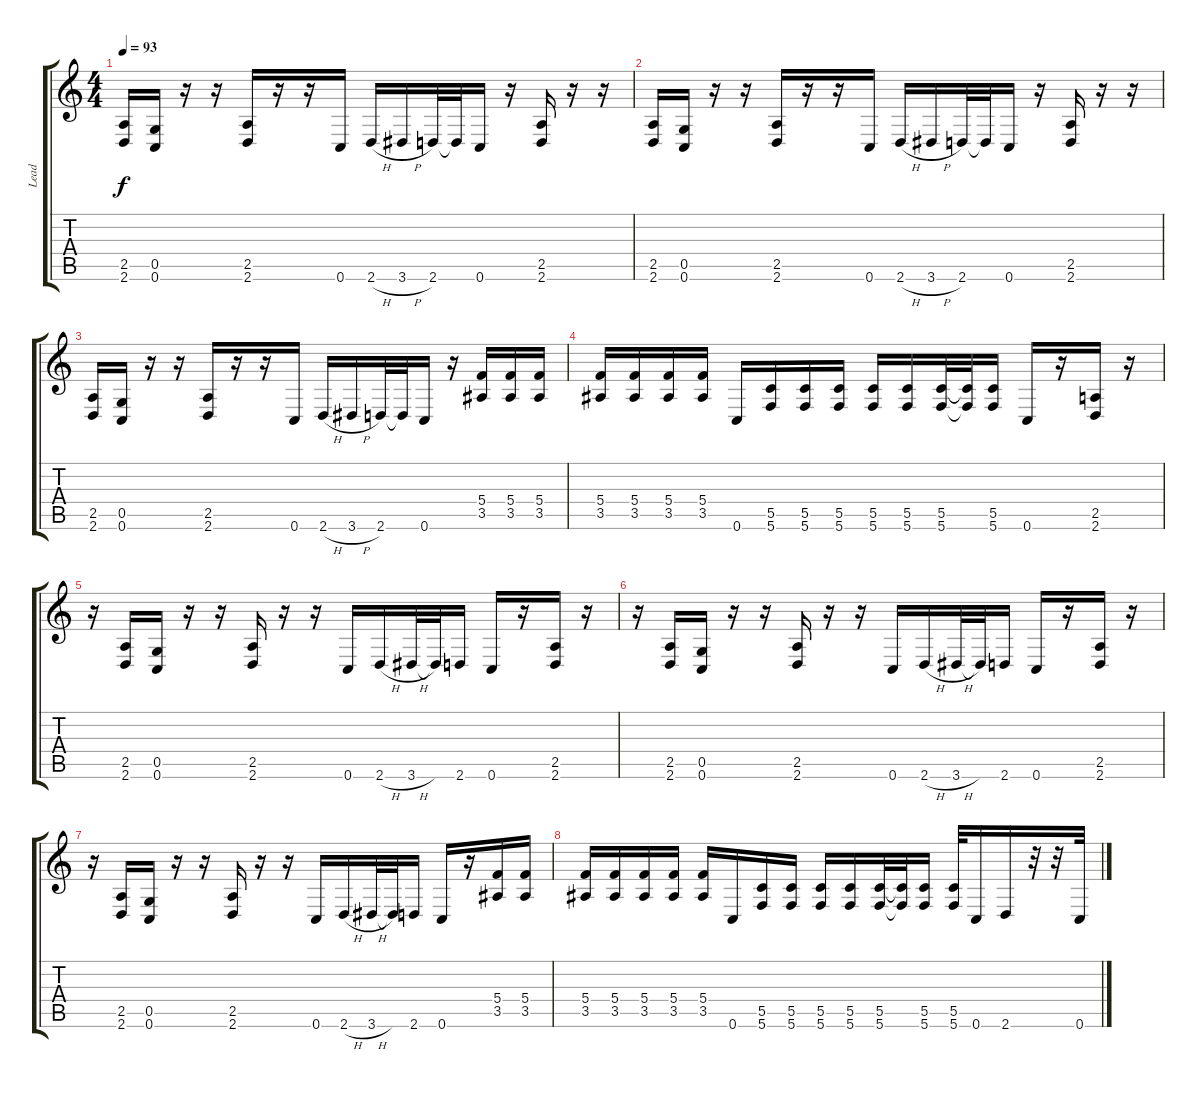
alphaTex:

\track ("Lead" "Lead") {instrument distortionguitar}
\staff {score tabs}
\tuning (D4 A3 F3 C3 G2 C2) {hide}
\ts (4 4)
\tempo 93
\clef g2
\ks c
(2.5 2.6).16{dy f} (0.5 0.6).16 r.16 r.16 (2.5 2.6).16 r.16 r.16 0.6.16 2.6{h}.16 3.6{h}.16 2.6.32 2.6{t}.32 0.6.16 r.16 (2.5 2.6).16 r.16 r.16 |
(2.5 2.6).16 (0.5 0.6).16 r.16 r.16 (2.5 2.6).16 r.16 r.16 0.6.16 2.6{h}.16 3.6{h}.16 2.6.32 2.6{t}.32 0.6.16 r.16 (2.5 2.6).16 r.16 r.16 |
(2.5 2.6).16 (0.5 0.6).16 r.16 r.16 (2.5 2.6).16 r.16 r.16 0.6.16 2.6{h}.16 3.6{h}.16 2.6.32 2.6{t}.32 0.6.16 r.16 (5.4 3.5).16 (5.4 3.5).16 (5.4 3.5).16 |
(5.4 3.5).16 (5.4 3.5).16 (5.4 3.5).16 (5.4 3.5).16 0.6.16 (5.5 5.6).16 (5.5 5.6).16 (5.5 5.6).16 (5.5 5.6).16 (5.5 5.6).16 (5.5 5.6).32 (5.5{t} 5.6{t}).32 (5.5 5.6).16 0.6.16 r.16 (2.5 2.6).16 r.16 |
r.16 (2.5 2.6).16 (0.5 0.6).16 r.16 r.16 (2.5 2.6).16 r.16 r.16 0.6.16 2.6{h}.16 3.6{h}.32 3.6{t}.32 2.6.16 0.6.16 r.16 (2.5 2.6).16 r.16 |
r.16 (2.5 2.6).16 (0.5 0.6).16 r.16 r.16 (2.5 2.6).16 r.16 r.16 0.6.16 2.6{h}.16 3.6{h}.32 3.6{t}.32 2.6.16 0.6.16 r.16 (2.5 2.6).16 r.16 |
r.16 (2.5 2.6).16 (0.5 0.6).16 r.16 r.16 (2.5 2.6).16 r.16 r.16 0.6.16 2.6{h}.16 3.6{h}.32 3.6{t}.32 2.6.16 0.6.16 r.16 (5.4 3.5).16 (5.4 3.5).16 |
(5.4 3.5).16 (5.4 3.5).16 (5.4 3.5).16 (5.4 3.5).16 (5.4 3.5).16 0.6.16 (5.5 5.6).16 (5.5 5.6).16 (5.5 5.6).16 (5.5 5.6).16 (5.5 5.6).32 (5.5{t} 5.6{t}).32 (5.5 5.6).16 (5.5 5.6).32 0.6.16 2.6.16 r.32 r.32 0.6.32
